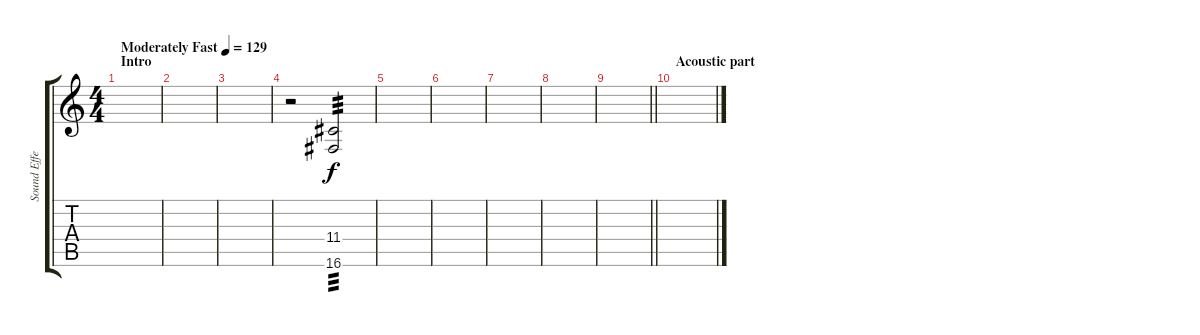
\track ("Sound Effect" "Sound Effe") {instrument telephonering}
\staff {score tabs}
\tuning (E4 B3 G3 D3 A2 D2) {hide}
\ts (4 4)
\section ("" "Intro")
\tempo (129 "Moderately Fast")
\clef g2
\ks c
|
|
|
r.2 (11.4 16.6).2{tp 3} |
|
|
|
|
\barLineRight lightlight
|
\section ("" "Acoustic part")
